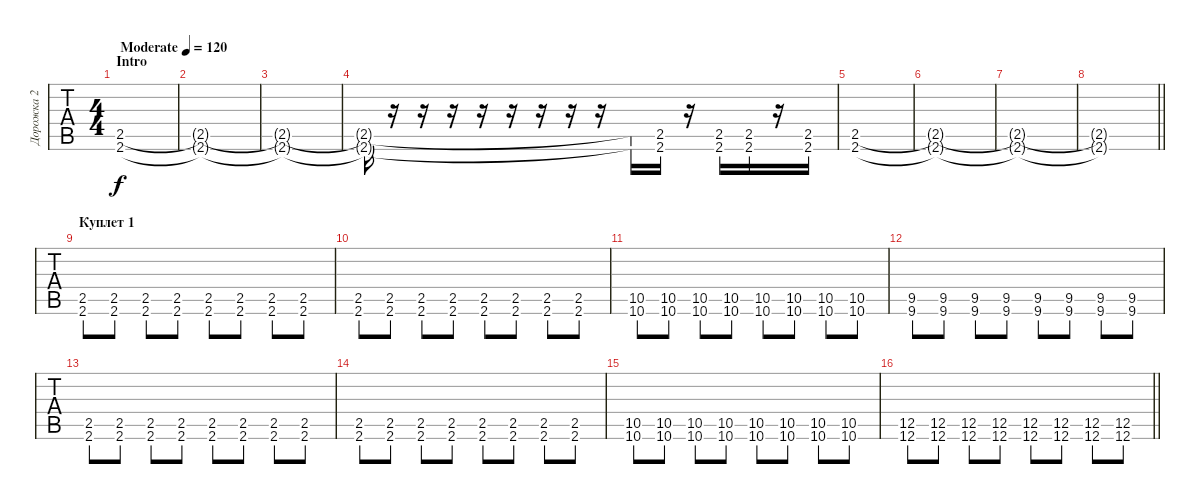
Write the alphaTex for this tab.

\track ("Дорожка 2" "Дорожка 2") {instrument distortionguitar}
\staff {tabs}
\tuning (E4 B3 G3 D3 A2 D2) {hide}
\ts (4 4)
\section ("" "Intro")
\tempo (120 "Moderate")
\clef g2
\ks c
(2.5 2.6).1{dy f instrument distortionguitar} |
(2.5{t} 2.6{t}).1 |
(2.5{t} 2.6{t}).1 |
(2.5{t} 2.6{t}).16 r.16 r.16 r.16 r.16 r.16 r.16 r.16 r.16 (2.5{t} 2.6{t}).16 (2.5 2.6).16 r.16 (2.5 2.6).16 (2.5 2.6).16 r.16 (2.5 2.6).16 |
(2.5 2.6).1 |
(2.5{t} 2.6{t}).1 |
(2.5{t} 2.6{t}).1 |
\barLineRight lightlight
(2.5{t} 2.6{t}).1 |
\section ("" "Куплет 1")
(2.5 2.6).8 (2.5 2.6).8 (2.5 2.6).8 (2.5 2.6).8 (2.5 2.6).8 (2.5 2.6).8 (2.5 2.6).8 (2.5 2.6).8 |
(2.5 2.6).8 (2.5 2.6).8 (2.5 2.6).8 (2.5 2.6).8 (2.5 2.6).8 (2.5 2.6).8 (2.5 2.6).8 (2.5 2.6).8 |
(10.5 10.6).8 (10.5 10.6).8 (10.5 10.6).8 (10.5 10.6).8 (10.5 10.6).8 (10.5 10.6).8 (10.5 10.6).8 (10.5 10.6).8 |
(9.5 9.6).8 (9.5 9.6).8 (9.5 9.6).8 (9.5 9.6).8 (9.5 9.6).8 (9.5 9.6).8 (9.5 9.6).8 (9.5 9.6).8 |
(2.5 2.6).8 (2.5 2.6).8 (2.5 2.6).8 (2.5 2.6).8 (2.5 2.6).8 (2.5 2.6).8 (2.5 2.6).8 (2.5 2.6).8 |
(2.5 2.6).8 (2.5 2.6).8 (2.5 2.6).8 (2.5 2.6).8 (2.5 2.6).8 (2.5 2.6).8 (2.5 2.6).8 (2.5 2.6).8 |
(10.5 10.6).8 (10.5 10.6).8 (10.5 10.6).8 (10.5 10.6).8 (10.5 10.6).8 (10.5 10.6).8 (10.5 10.6).8 (10.5 10.6).8 |
\barLineRight lightlight
(12.5 12.6).8 (12.5 12.6).8 (12.5 12.6).8 (12.5 12.6).8 (12.5 12.6).8 (12.5 12.6).8 (12.5 12.6).8 (12.5 12.6).8
